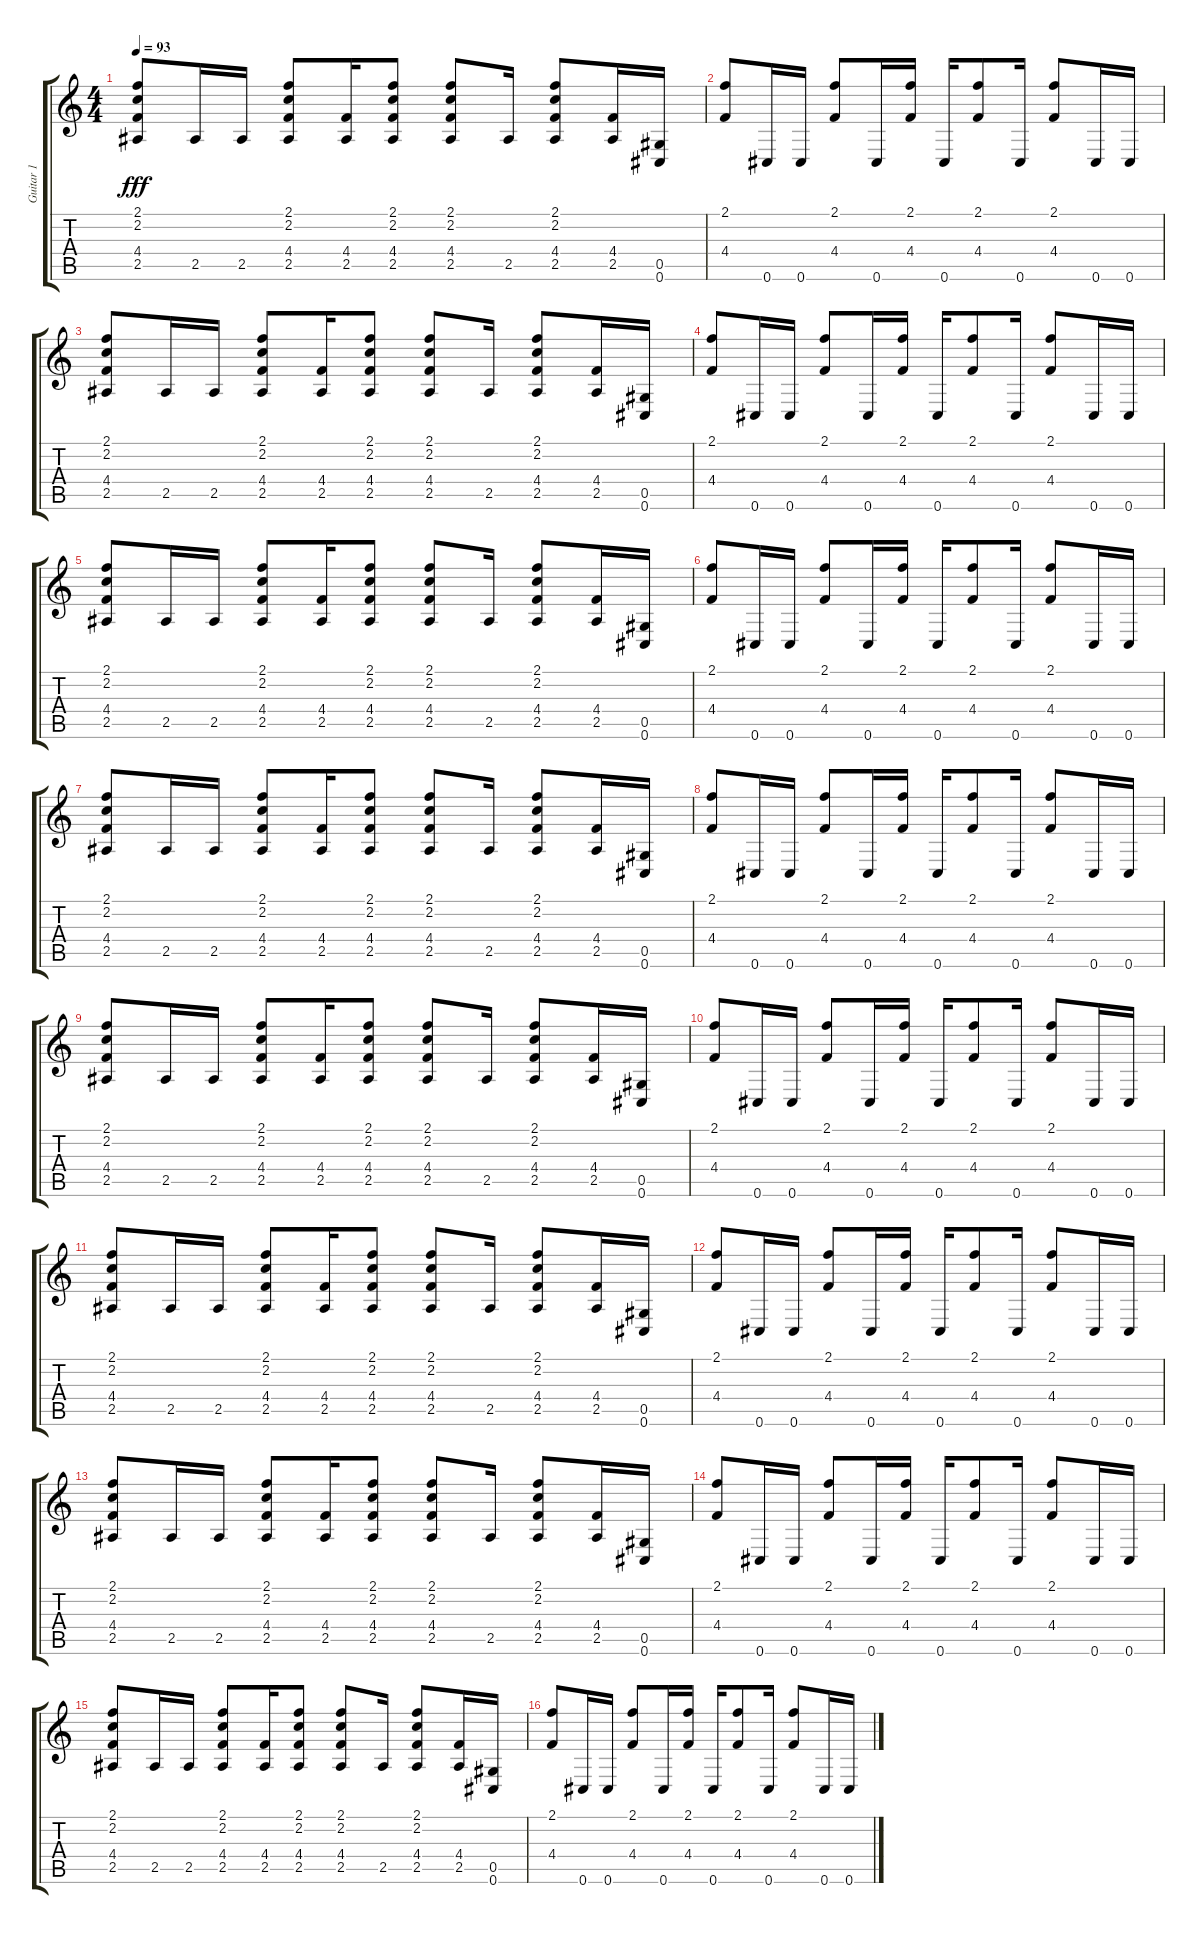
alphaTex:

\track ("Guitar 1" "Guitar 1") {instrument distortionguitar}
\staff {score tabs}
\tuning (Eb4 Bb3 Gb3 Db3 Ab2 Db2) {hide}
\ts (4 4)
\tempo 93
\clef g2
\ks c
(2.1 2.2 4.4 2.5).8{dy fff} 2.5.16 2.5.16 (2.1 2.2 4.4 2.5).8 (4.4 2.5).16 (2.1 2.2 4.4 2.5).8 (2.1 2.2 4.4 2.5).8 2.5.16 (2.1 2.2 4.4 2.5).8 (4.4 2.5).16 (0.5 0.6).16 |
(2.1 4.4).8 0.6.16 0.6.16 (2.1 4.4).8 0.6.16 (2.1 4.4).16 0.6.16 (2.1 4.4).8 0.6.16 (2.1 4.4).8 0.6.16 0.6.16 |
(2.1 2.2 4.4 2.5).8 2.5.16 2.5.16 (2.1 2.2 4.4 2.5).8 (4.4 2.5).16 (2.1 2.2 4.4 2.5).8 (2.1 2.2 4.4 2.5).8 2.5.16 (2.1 2.2 4.4 2.5).8 (4.4 2.5).16 (0.5 0.6).16 |
(2.1 4.4).8 0.6.16 0.6.16 (2.1 4.4).8 0.6.16 (2.1 4.4).16 0.6.16 (2.1 4.4).8 0.6.16 (2.1 4.4).8 0.6.16 0.6.16 |
(2.1 2.2 4.4 2.5).8 2.5.16 2.5.16 (2.1 2.2 4.4 2.5).8 (4.4 2.5).16 (2.1 2.2 4.4 2.5).8 (2.1 2.2 4.4 2.5).8 2.5.16 (2.1 2.2 4.4 2.5).8 (4.4 2.5).16 (0.5 0.6).16 |
(2.1 4.4).8{volume 14} 0.6.16 0.6.16 (2.1 4.4).8 0.6.16 (2.1 4.4).16 0.6.16 (2.1 4.4).8 0.6.16 (2.1 4.4).8 0.6.16 0.6.16 |
(2.1 2.2 4.4 2.5).8 2.5.16 2.5.16 (2.1 2.2 4.4 2.5).8 (4.4 2.5).16 (2.1 2.2 4.4 2.5).8 (2.1 2.2 4.4 2.5).8 2.5.16 (2.1 2.2 4.4 2.5).8 (4.4 2.5).16 (0.5 0.6).16 |
(2.1 4.4).8{volume 12} 0.6.16 0.6.16 (2.1 4.4).8 0.6.16 (2.1 4.4).16 0.6.16 (2.1 4.4).8 0.6.16 (2.1 4.4).8 0.6.16 0.6.16 |
(2.1 2.2 4.4 2.5).8 2.5.16 2.5.16 (2.1 2.2 4.4 2.5).8 (4.4 2.5).16 (2.1 2.2 4.4 2.5).8 (2.1 2.2 4.4 2.5).8 2.5.16 (2.1 2.2 4.4 2.5).8 (4.4 2.5).16 (0.5 0.6).16 |
(2.1 4.4).8{volume 11} 0.6.16 0.6.16 (2.1 4.4).8 0.6.16 (2.1 4.4).16 0.6.16 (2.1 4.4).8 0.6.16 (2.1 4.4).8 0.6.16 0.6.16 |
(2.1 2.2 4.4 2.5).8 2.5.16 2.5.16 (2.1 2.2 4.4 2.5).8 (4.4 2.5).16 (2.1 2.2 4.4 2.5).8 (2.1 2.2 4.4 2.5).8 2.5.16 (2.1 2.2 4.4 2.5).8 (4.4 2.5).16 (0.5 0.6).16 |
(2.1 4.4).8{volume 10} 0.6.16 0.6.16 (2.1 4.4).8 0.6.16 (2.1 4.4).16 0.6.16 (2.1 4.4).8 0.6.16 (2.1 4.4).8 0.6.16 0.6.16 |
(2.1 2.2 4.4 2.5).8 2.5.16 2.5.16 (2.1 2.2 4.4 2.5).8 (4.4 2.5).16 (2.1 2.2 4.4 2.5).8 (2.1 2.2 4.4 2.5).8 2.5.16 (2.1 2.2 4.4 2.5).8 (4.4 2.5).16 (0.5 0.6).16 |
(2.1 4.4).8{volume 9} 0.6.16 0.6.16 (2.1 4.4).8 0.6.16 (2.1 4.4).16 0.6.16 (2.1 4.4).8 0.6.16 (2.1 4.4).8 0.6.16 0.6.16 |
(2.1 2.2 4.4 2.5).8 2.5.16 2.5.16 (2.1 2.2 4.4 2.5).8 (4.4 2.5).16 (2.1 2.2 4.4 2.5).8 (2.1 2.2 4.4 2.5).8 2.5.16 (2.1 2.2 4.4 2.5).8 (4.4 2.5).16 (0.5 0.6).16 |
(2.1 4.4).8{volume 8} 0.6.16 0.6.16 (2.1 4.4).8 0.6.16 (2.1 4.4).16 0.6.16 (2.1 4.4).8 0.6.16 (2.1 4.4).8 0.6.16 0.6.16
